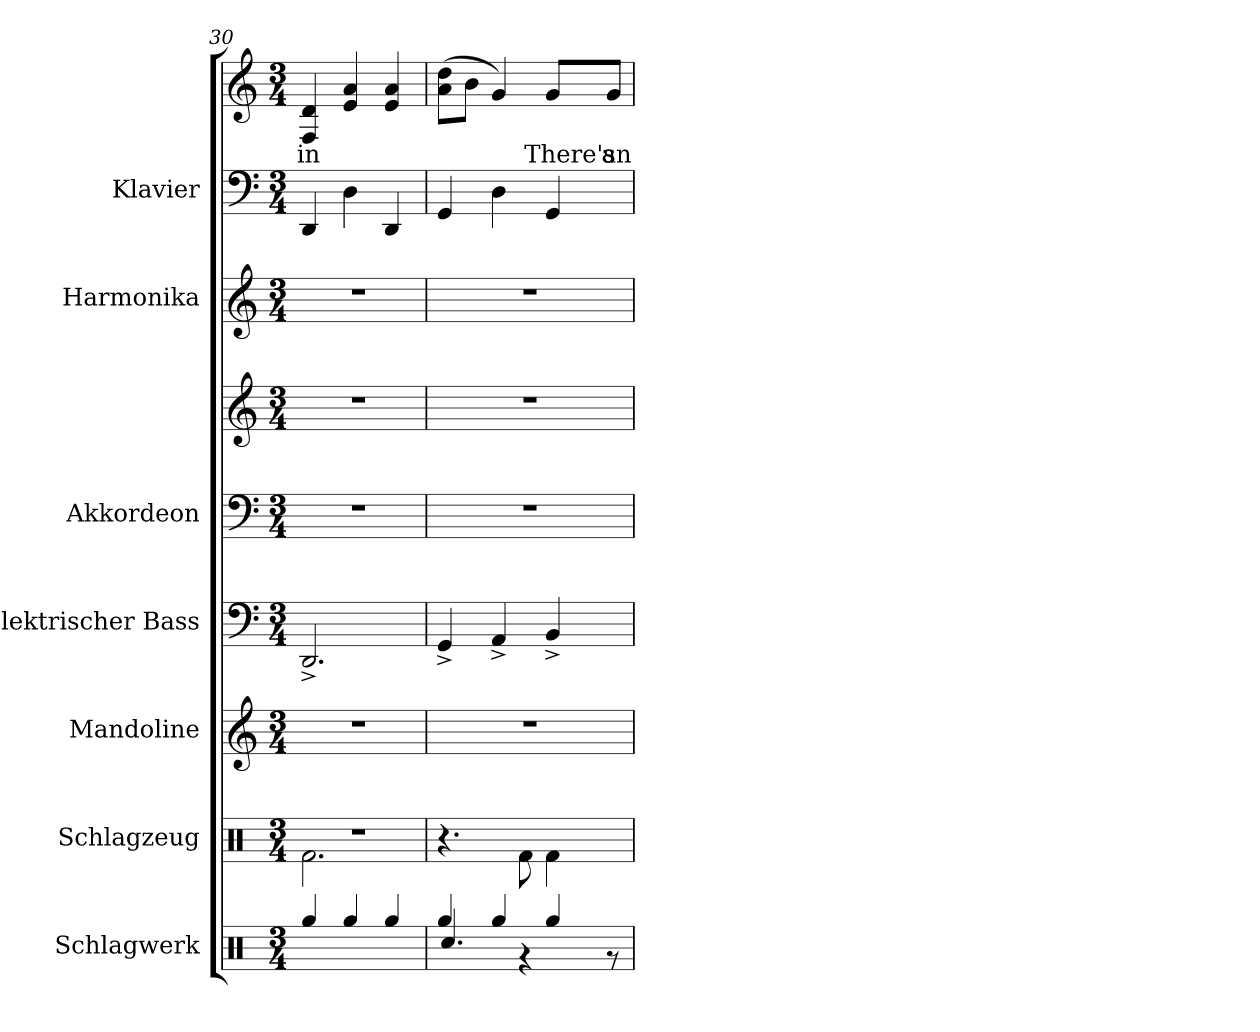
**kern	**kern	**kern	**kern	**kern	**kern	**kern	**kern	**kern	**text
*part7	*part6	*part5	*part4	*part3	*part3	*part2	*part1	*part1	*part1
*staff9	*staff8	*staff7	*staff6	*staff5	*staff4	*staff3	*staff2	*staff1	*staff1
*I"Schlagwerk	*I"Schlagzeug	*I"Mandoline	*I"Elektrischer Bass	*I"Akkordeon	*	*I"Harmonika	*I"Klavier	*	*
*I'Schlw.	*I'Schlgz.	*I'Mand.	*I'E-B.	*I'Akk.	*	*	*I'Klav.	*	*
!!LO:PB:g=z
*clefX	*clefX	*clefG2	*clefF4	*clefF4	*clefG2	*clefG2	*clefF4	*clefG2	*
*	*	*	*ITrd7c12	*	*	*	*	*	*
*k[]	*k[]	*k[]	*k[]	*k[]	*k[]	*k[]	*k[]	*k[]	*
*M3/4	*M3/4	*M3/4	*M3/4	*M3/4	*M3/4	*M3/4	*M3/4	*M3/4	*
=30	=30	=30	=30	=30	=30	=30	=30	=30	=30
*	*^	*	*	*	*	*	*	*	*
!	!	!	!	!	!	!	!	!	!	!LO:LY:b
4Rgg/	2.r	2.Rf\	2.r	2.DDD^/	2.r	2.r	2.r	4DD/	4F/ 4d/	in
4Rgg/	.	.	.	.	.	.	.	4D\	4e/ 4a/	.
4Rgg/	.	.	.	.	.	.	.	4DD/	4e/ 4a/	.
*	*v	*v	*	*	*	*	*	*	*	*
=31	=31	=31	=31	=31	=31	=31	=31	=31	=31
*^	*	*	*	*	*	*	*	*	*
4Rgg/	4.Rcc/	4.r	2.r	4GGG^/	2.r	2.r	2.r	4GG/	(8a\ 8dd\L	.
.	.	.	.	.	.	.	.	.	8b\J	.
4Rgg/	.	.	.	4AAA^/	.	.	.	4D\	4g/)	.
.	4r	8Rf\	.	.	.	.	.	.	.	.
!	!	!	!	!	!	!	!	!	!	!LO:LY:b
4Rgg/	.	4Rf\	.	4BBB^/	.	.	.	4GG/	8g/L	There's
!	!	!	!	!	!	!	!	!	!	!LO:LY:b
.	8r	.	.	.	.	.	.	.	8g/J	an
*v	*v	*	*	*	*	*	*	*	*	*
=	=	=	=	=	=	=	=	=	=
*-	*-	*-	*-	*-	*-	*-	*-	*-	*-
